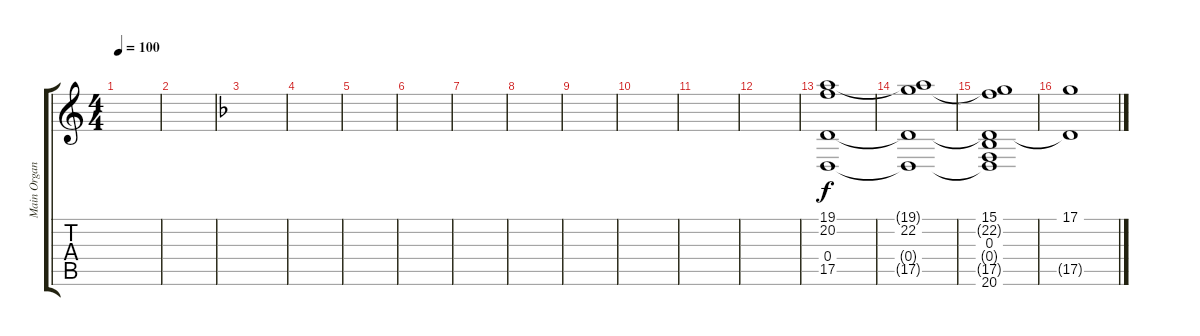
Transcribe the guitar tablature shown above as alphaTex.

\track ("Main Organ" "Main Organ") {instrument rockorgan}
\staff {score tabs}
\tuning (D4 A3 F3 D3 A2 D2) {hide}
\ts (4 4)
\tempo 100
\clef g2
\ks c
|
|
\ks dminor
|
|
|
|
|
|
|
|
|
|
(19.1 20.2 0.4 17.5).1 |
(19.1{t} 22.2 0.4{t} 17.5{t}).1 |
(15.1 22.2{t} 0.3 0.4{t} 17.5{t} 20.6).1 |
(17.1 17.5{t}).1
